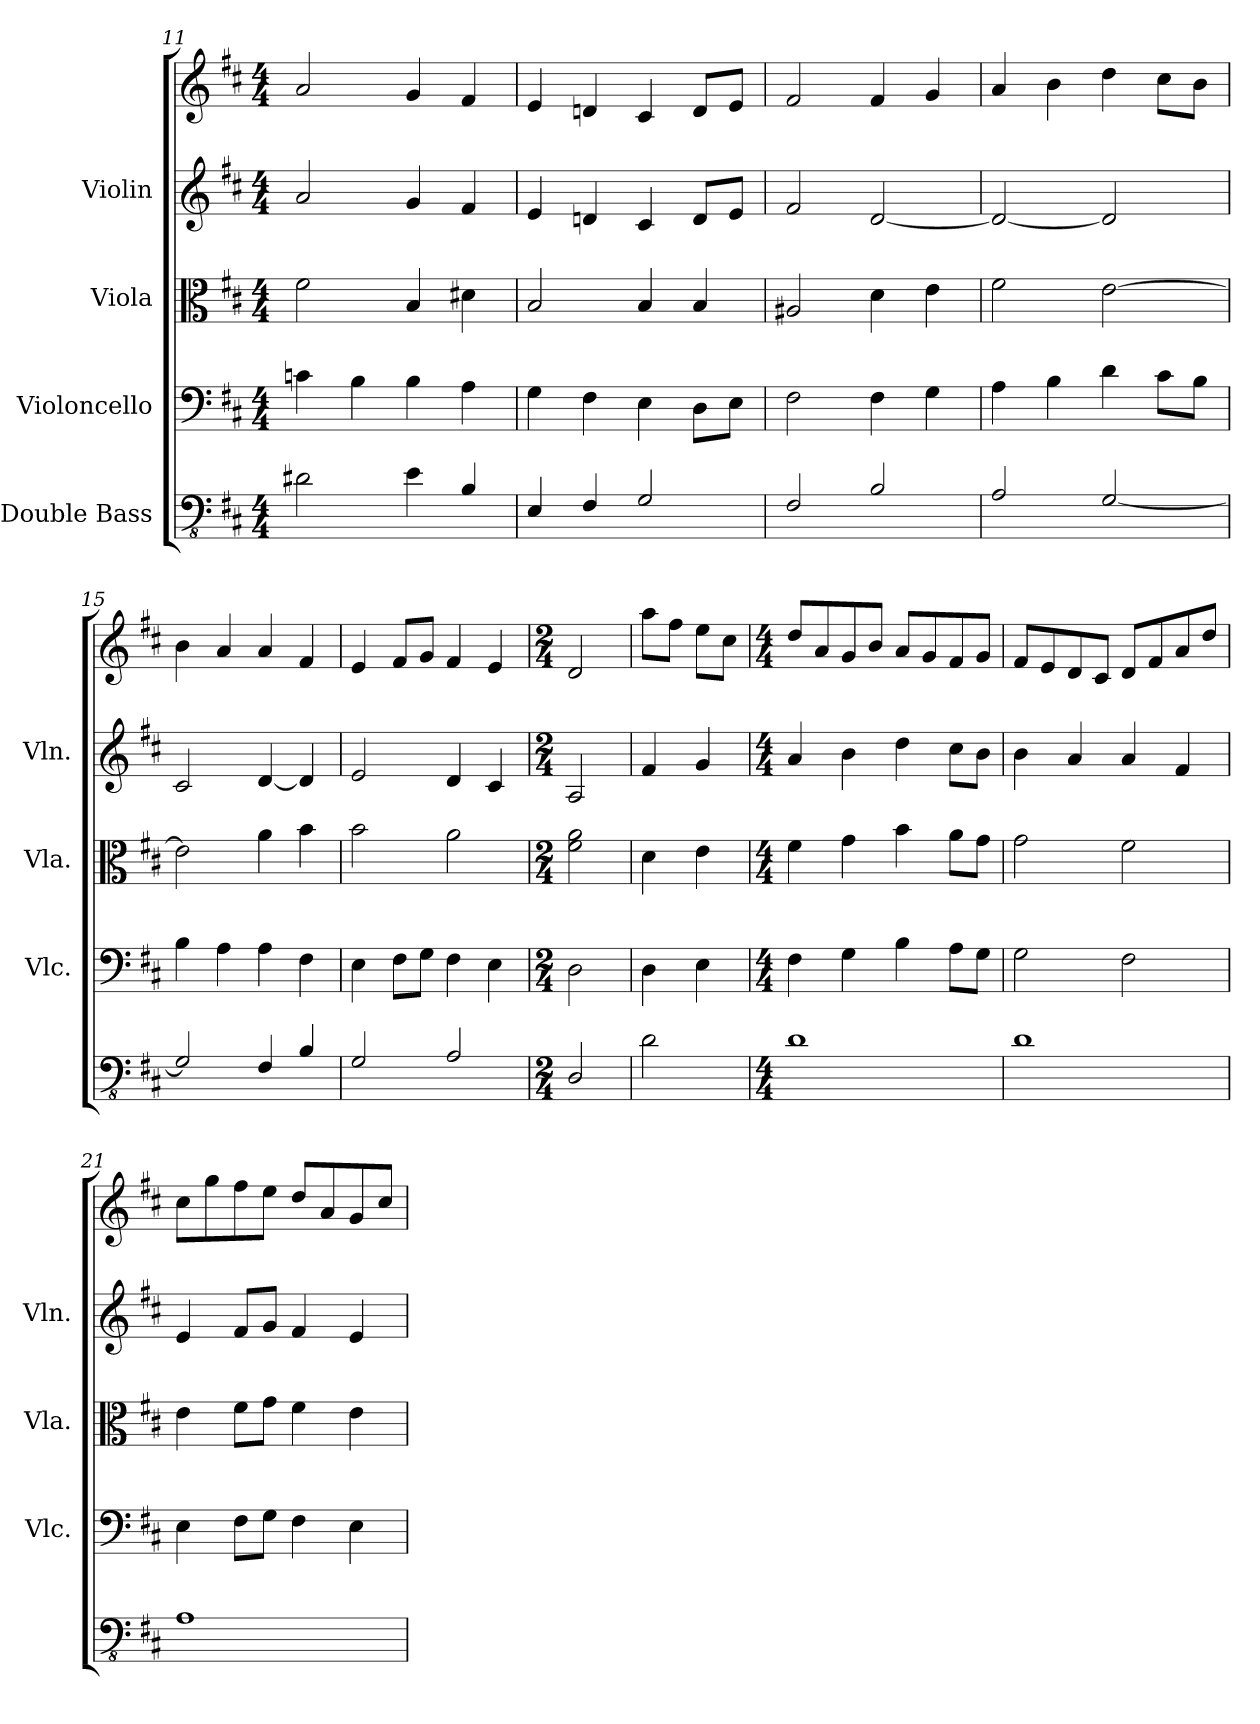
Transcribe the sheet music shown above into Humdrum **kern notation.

**kern	**kern	**kern	**kern	**kern
*part4	*part3	*part2	*part1	*part1
*staff5	*staff4	*staff3	*staff2	*staff1
*I"Double Bass	*I"Violoncello	*I"Viola	*I"Violin	*
*	*I'Vlc.	*I'Vla.	*I'Vln.	*
*clefFv4	*clefF4	*clefC3	*clefG2	*clefG2
*ITrd7c12	*	*	*	*
*k[f#c#]	*k[f#c#]	*k[f#c#]	*k[f#c#]	*k[f#c#]
*D:	*D:	*D:	*D:	*D:
*M4/4	*M4/4	*M4/4	*M4/4	*M4/4
=11	=11	=11	=11	=11
2DD#X\	4cn\	2f#\	2a/	2a/
.	4B\	.	.	.
4EE\	4B\	4B/	4g/	4g/
4BBB/	4A\	4d#X\	4f#/	4f#/
=12	=12	=12	=12	=12
4EEE/	4G\	2B/	4e/	4e/
4FFF#/	4F#\	.	4dn/	4dn/
2GGG/	4E\	4B/	4c#/	4c#/
.	8D\L	4B/	8d/L	8d/L
.	8E\J	.	8e/J	8e/J
=13	=13	=13	=13	=13
2FFF#/	2F#\	2A#X/	2f#/	2f#/
2BBB/	4F#\	4d\	[2d/	4f#/
.	4G\	4e\	.	4g/
!!LO:PB:g=z
=14	=14	=14	=14	=14
2AAA/	4A\	2f#\	2d/_	4a/
.	4B\	.	.	4b\
[2GGG/	4d\	[2e\	2d/]	4dd\
.	8c#\L	.	.	8cc#\L
.	8B\J	.	.	8b\J
=15	=15	=15	=15	=15
2GGG/]	4B\	2e\]	2c#/	4b\
.	4A\	.	.	4a/
4FFF#/	4A\	4a\	[4d/	4a/
4BBB/	4F#\	4b\	4d/]	4f#/
=16	=16	=16	=16	=16
2GGG/	4E\	2b\	2e/	4e/
.	8F#\L	.	.	8f#/L
.	8G\J	.	.	8g/J
2AAA/	4F#\	2a\	4d/	4f#/
.	4E\	.	4c#/	4e/
=17	=17	=17	=17	=17
*M2/4	*M2/4	*M2/4	*M2/4	*M2/4
2DDD/	2D\	2f#\ 2a\	2A/	2d/
=18	=18	=18	=18	=18
2DD\	4D\	4d\	4f#/	8aa\L
.	.	.	.	8ff#\J
.	4E\	4e\	4g/	8ee\L
.	.	.	.	8cc#\J
=19	=19	=19	=19	=19
*M4/4	*M4/4	*M4/4	*M4/4	*M4/4
1DD	4F#\	4f#\	4a/	8dd/L
.	.	.	.	8a/
.	4G\	4g\	4b\	8g/
.	.	.	.	8b/J
.	4B\	4b\	4dd\	8a/L
.	.	.	.	8g/
.	8A\L	8a\L	8cc#\L	8f#/
.	8G\J	8g\J	8b\J	8g/J
!!LO:LB:g=z
=20	=20	=20	=20	=20
1DD	2G\	2g\	4b\	8f#/L
.	.	.	.	8e/
.	.	.	4a/	8d/
.	.	.	.	8c#/J
.	2F#\	2f#\	4a/	8d/L
.	.	.	.	8f#/
.	.	.	4f#/	8a/
.	.	.	.	8dd/J
=21	=21	=21	=21	=21
1AAA	4E\	4e\	4e/	8cc#\L
.	.	.	.	8gg\
.	8F#\L	8f#\L	8f#/L	8ff#\
.	8G\J	8g\J	8g/J	8ee\J
.	4F#\	4f#\	4f#/	8dd/L
.	.	.	.	8a/
.	4E\	4e\	4e/	8g/
.	.	.	.	8cc#/J
=	=	=	=	=
*-	*-	*-	*-	*-
